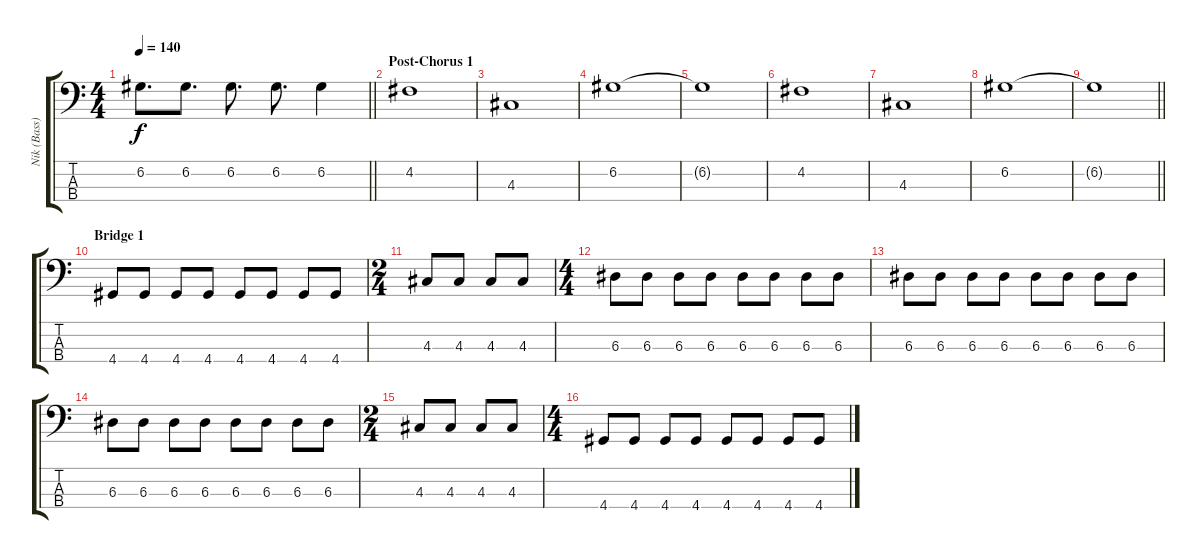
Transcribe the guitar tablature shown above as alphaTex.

\track ("Nik (Bass)" "Nik (Bass)") {instrument electricbasspick}
\staff {score tabs}
\tuning (G2 D2 A1 E1) {hide}
\ts (4 4)
\tempo 140
\clef f4
\barLineRight lightlight
\ks c
6.2.8{d dy f} 6.2.8{d} 6.2.8{d} 6.2.8{d} 6.2.4 |
\section ("" "Post-Chorus 1")
4.2.1 |
4.3.1 |
6.2.1 |
6.2{t}.1 |
4.2.1 |
4.3.1 |
6.2.1 |
\barLineRight lightlight
6.2{t}.1 |
\section ("" "Bridge 1")
4.4.8 4.4.8 4.4.8 4.4.8 4.4.8 4.4.8 4.4.8 4.4.8 |
\ts (2 4)
4.3.8 4.3.8 4.3.8 4.3.8 |
\ts (4 4)
6.3.8 6.3.8 6.3.8 6.3.8 6.3.8 6.3.8 6.3.8 6.3.8 |
6.3.8 6.3.8 6.3.8 6.3.8 6.3.8 6.3.8 6.3.8 6.3.8 |
6.3.8 6.3.8 6.3.8 6.3.8 6.3.8 6.3.8 6.3.8 6.3.8 |
\ts (2 4)
4.3.8 4.3.8 4.3.8 4.3.8 |
\ts (4 4)
4.4.8 4.4.8 4.4.8 4.4.8 4.4.8 4.4.8 4.4.8 4.4.8
